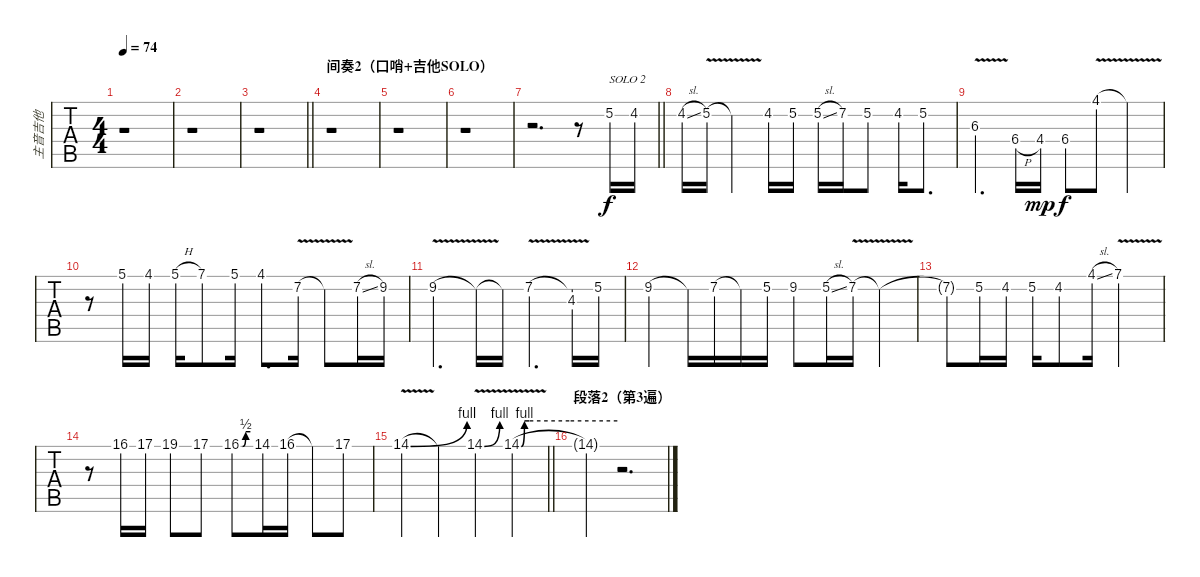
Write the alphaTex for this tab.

\track ("主音吉他" "主音吉他") {instrument overdrivenguitar}
\staff {tabs}
\tuning (E4 B3 G3 D3 A2 E2) {hide}
\ts (4 4)
\tempo 74
\clef g2
\ks c
r.1{dy f} |
r.1 |
\barLineRight lightlight
r.1 |
\section ("" "间奏2（口哨+吉他SOLO）")
r.1 |
r.1 |
r.1 |
\barLineRight lightlight
r.2{d} r.8 5.2.16{txt "SOLO 2"} 4.2.16 |
4.2{sl}.16 5.2{v}.16 5.2{t}.4 4.2.16 5.2.16 5.2{sl}.16 7.2.16 5.2.8 4.2.16 5.2.8{d} |
6.3{v}.4{d} 6.4{h}.16 4.4.16{dy mp} 6.4.8{dy f} 4.1{v}.8 4.1{t}.4 |
r.8 5.1.16 4.1.16 5.1{h}.16 7.1.8 5.1.16 4.1.8{d} 7.2{v}.16 7.2{t}.8 7.2{sl}.16 9.2.16 |
9.2{v}.4{d} 9.2{t}.16 9.2{t}.16 7.2{v}.4{d} (7.2{t} 4.3).16 5.2.16 |
9.2.4 9.2{t}.16 7.2.16 7.2{t}.16 5.2.16 9.2.8 5.2{sl}.16 7.2{v}.16 7.2{t}.4 |
7.2{t}.8 5.2.16 4.2.16 5.2.16 4.2.8 4.1{sl}.16 7.1{v}.2 |
r.8 16.1.16 17.1.16 19.1.8 17.1.8 16.1{be (custom 0 0 10 0 30 2 60 2)}.8 14.1.16 16.1.16 16.1{t}.8 17.1.8 |
\barLineRight lightlight
14.1{be (bend 0 0 60 4) v}.4 14.1{t}.4 14.1{be (bend 0 0 60 4) v}.4 14.1{be (custom 0 0 2 4 5 4 30 4 60 4) v}.4 |
\section ("" "段落2（第3遍）")
14.1{t}.4 r.2{d}
